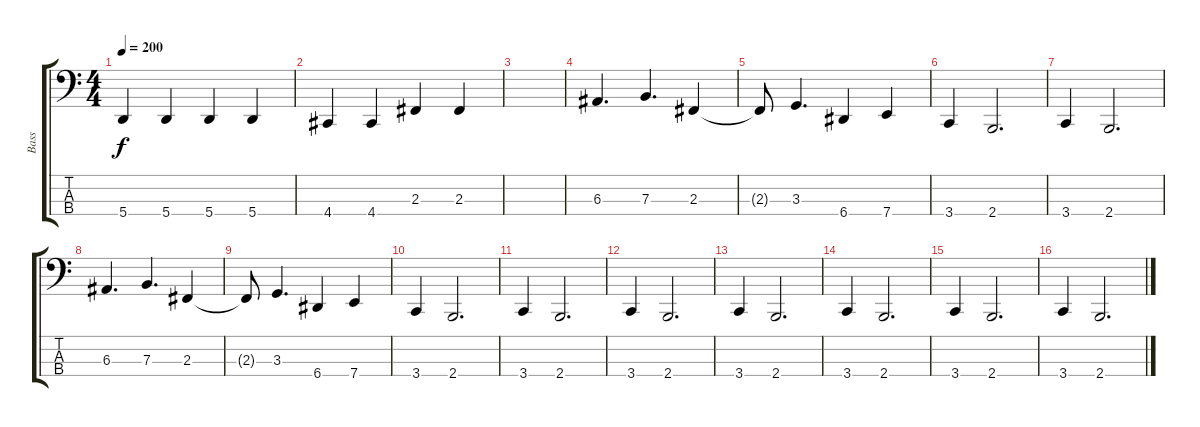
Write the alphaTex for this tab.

\track ("Bass" "Bass") {instrument electricbassfinger}
\staff {score tabs}
\tuning (D2 A1 E1 A0) {hide}
\ts (4 4)
\tempo 200
\clef f4
\ks c
5.4.4{dy f} 5.4.4 5.4.4 5.4.4 |
4.4.4 4.4.4 2.3.4 2.3.4 |
|
6.3.4{d} 7.3.4{d} 2.3.4 |
2.3{t}.8 3.3.4{d} 6.4.4 7.4.4 |
3.4.4 2.4.2{d} |
3.4.4 2.4.2{d} |
6.3.4{d} 7.3.4{d} 2.3.4 |
2.3{t}.8 3.3.4{d} 6.4.4 7.4.4 |
3.4.4 2.4.2{d} |
3.4.4 2.4.2{d} |
3.4.4 2.4.2{d} |
3.4.4 2.4.2{d} |
3.4.4 2.4.2{d} |
3.4.4 2.4.2{d} |
3.4.4 2.4.2{d}
